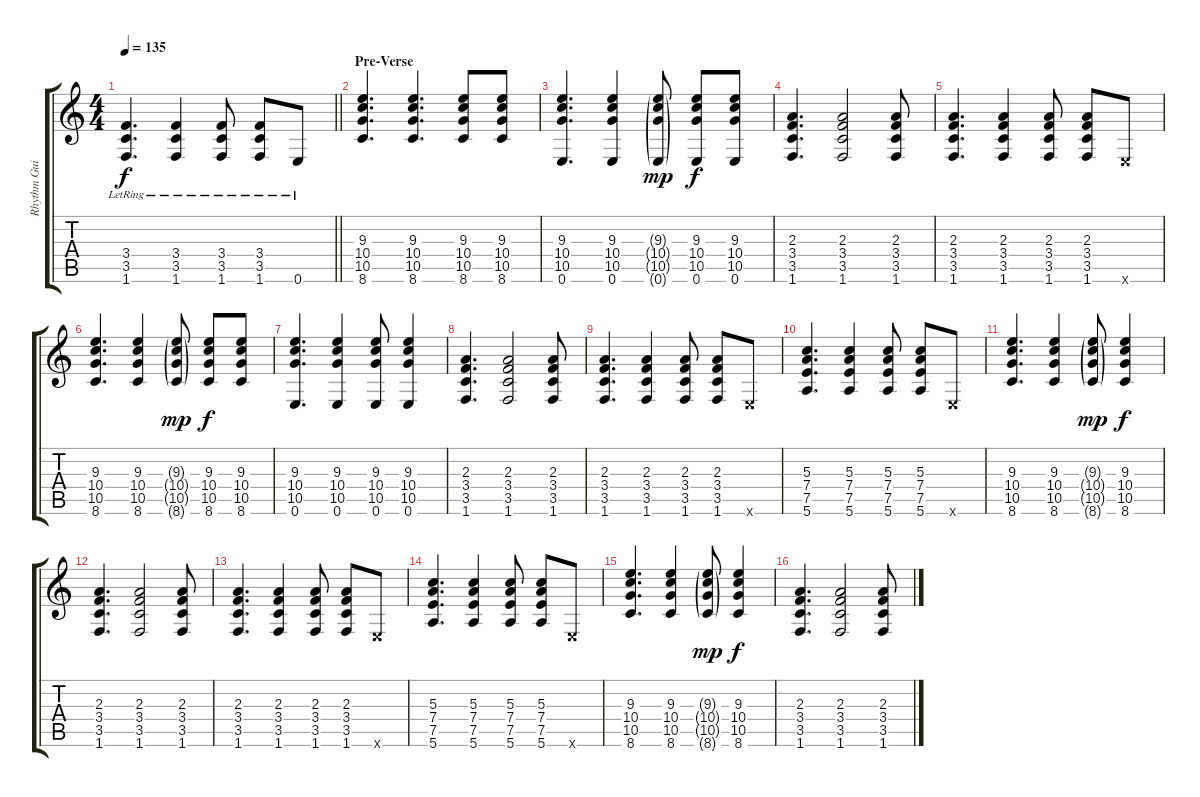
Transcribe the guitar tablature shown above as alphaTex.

\track ("Rhythm Guitar" "Rhythm Gui") {instrument overdrivenguitar}
\staff {score tabs}
\tuning (E4 B3 G3 D3 A2 E2) {hide}
\ts (4 4)
\tempo 135
\clef g2
\barLineRight lightlight
\ks c
(3.4{lr} 3.5{lr} 1.6{lr}).4{d dy f} (3.4{lr} 3.5{lr} 1.6{lr}).4 (3.4{lr} 3.5{lr} 1.6{lr}).8 (3.4{lr} 3.5{lr} 1.6{lr}).8 0.6{lr}.8 |
\section ("" "Pre-Verse")
(9.3 10.4 10.5 8.6).4{d} (9.3 10.4 10.5 8.6).4{d} (9.3 10.4 10.5 8.6).8 (9.3 10.4 10.5 8.6).8 |
(9.3 10.4 10.5 0.6).4{d} (9.3 10.4 10.5 0.6).4 (9.3{g} 10.4{g} 10.5{g} 0.6{g}).8{dy mp} (9.3 10.4 10.5 0.6).8{dy f} (9.3 10.4 10.5 0.6).8 |
(2.3 3.4 3.5 1.6).4{d} (2.3 3.4 3.5 1.6).2 (2.3 3.4 3.5 1.6).8 |
(2.3 3.4 3.5 1.6).4{d} (2.3 3.4 3.5 1.6).4 (2.3 3.4 3.5 1.6).8 (2.3 3.4 3.5 1.6).8 0.6{x}.8 |
(9.3 10.4 10.5 8.6).4{d} (9.3 10.4 10.5 8.6).4 (9.3{g} 10.4{g} 10.5{g} 8.6{g}).8{dy mp} (9.3 10.4 10.5 8.6).8{dy f} (9.3 10.4 10.5 8.6).8 |
(9.3 10.4 10.5 0.6).4{d} (9.3 10.4 10.5 0.6).4 (9.3 10.4 10.5 0.6).8 (9.3 10.4 10.5 0.6).4 |
(2.3 3.4 3.5 1.6).4{d} (2.3 3.4 3.5 1.6).2 (2.3 3.4 3.5 1.6).8 |
(2.3 3.4 3.5 1.6).4{d} (2.3 3.4 3.5 1.6).4 (2.3 3.4 3.5 1.6).8 (2.3 3.4 3.5 1.6).8 0.6{x}.8 |
(5.3 7.4 7.5 5.6).4{d} (5.3 7.4 7.5 5.6).4 (5.3 7.4 7.5 5.6).8 (5.3 7.4 7.5 5.6).8 0.6{x}.8 |
(9.3 10.4 10.5 8.6).4{d} (9.3 10.4 10.5 8.6).4 (9.3{g} 10.4{g} 10.5{g} 8.6{g}).8{dy mp} (9.3 10.4 10.5 8.6).4{dy f} |
(2.3 3.4 3.5 1.6).4{d} (2.3 3.4 3.5 1.6).2 (2.3 3.4 3.5 1.6).8 |
(2.3 3.4 3.5 1.6).4{d} (2.3 3.4 3.5 1.6).4 (2.3 3.4 3.5 1.6).8 (2.3 3.4 3.5 1.6).8 0.6{x}.8 |
(5.3 7.4 7.5 5.6).4{d} (5.3 7.4 7.5 5.6).4 (5.3 7.4 7.5 5.6).8 (5.3 7.4 7.5 5.6).8 0.6{x}.8 |
(9.3 10.4 10.5 8.6).4{d} (9.3 10.4 10.5 8.6).4 (9.3{g} 10.4{g} 10.5{g} 8.6{g}).8{dy mp} (9.3 10.4 10.5 8.6).4{dy f} |
(2.3 3.4 3.5 1.6).4{d} (2.3 3.4 3.5 1.6).2 (2.3 3.4 3.5 1.6).8
